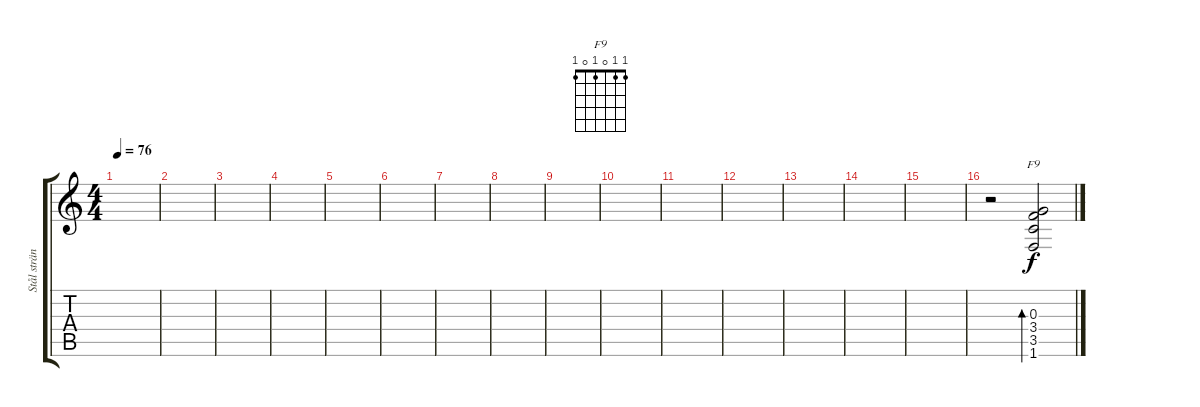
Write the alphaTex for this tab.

\track ("Stål strängad akustisk" "Stål strän") {instrument acousticguitarsteel}
\staff {score tabs}
\tuning (E4 B3 G3 D3 A2 E2) {hide}
\chord ("F9" 1 1 0 1 0 1)
\ts (4 4)
\tempo 76
\clef g2
\ks c
|
|
|
|
|
|
|
|
|
|
|
|
|
|
|
r.2 (0.3 3.4 3.5 1.6).2{bd 240 ch "F9"}
